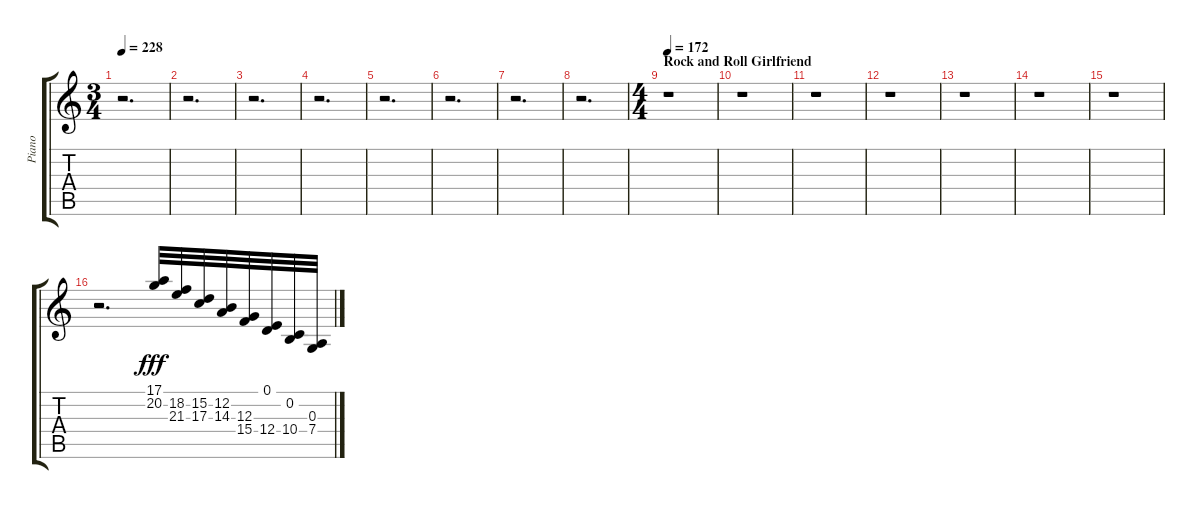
\track ("Piano" "Piano") {instrument honkytonkpiano}
\staff {score tabs}
\tuning (E4 B3 G3 D3 A2 E2) {hide}
\ts (3 4)
\tempo 228
\clef g2
\ks c
r.2{d dy fff} |
r.2{d} |
r.2{d} |
r.2{d} |
r.2{d} |
r.2{d} |
r.2{d} |
r.2{d} |
\ts (4 4)
\section ("" "Rock and Roll Girlfriend")
\tempo 172
r.1 |
r.1 |
r.1 |
r.1 |
r.1 |
r.1 |
r.1 |
r.2{d} (17.1 20.2).32 (18.2 21.3).32 (15.2 17.3).32 (12.2 14.3).32 (12.3 15.4).32 (0.1 12.4).32 (0.2 10.4).32 (0.3 7.4).32
